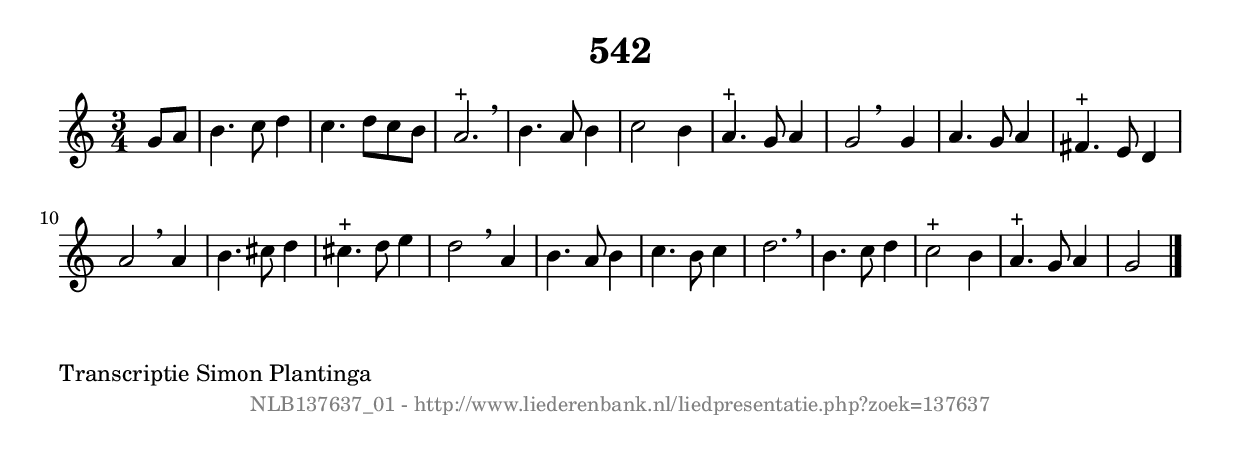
%
% produced by wce2krn 1.64 (7 June 2014)
%
\version"2.16"
#(append! paper-alist '(("long" . (cons (* 210 mm) (* 2000 mm)))))
#(set-default-paper-size "long")
sb = {\breathe}
mBreak = {\breathe }
bBreak = {\breathe }
x = {\once\override NoteHead #'style = #'cross }
gl=\glissando
itime={\override Staff.TimeSignature #'stencil = ##f }
ficta = {\once\set suggestAccidentals = ##t}
fine = {\once\override Score.RehearsalMark #'self-alignment-X = #1 \mark \markup {\italic{Fine}}}
dc = {\once\override Score.RehearsalMark #'self-alignment-X = #1 \mark \markup {\italic{D.C.}}}
dcf = {\once\override Score.RehearsalMark #'self-alignment-X = #1 \mark \markup {\italic{D.C. al Fine}}}
dcc = {\once\override Score.RehearsalMark #'self-alignment-X = #1 \mark \markup {\italic{D.C. al Coda}}}
ds = {\once\override Score.RehearsalMark #'self-alignment-X = #1 \mark \markup {\italic{D.S.}}}
dsf = {\once\override Score.RehearsalMark #'self-alignment-X = #1 \mark \markup {\italic{D.S. al Fine}}}
dsc = {\once\override Score.RehearsalMark #'self-alignment-X = #1 \mark \markup {\italic{D.S. al Coda}}}
pv = {\set Score.repeatCommands = #'((volta "1"))}
sv = {\set Score.repeatCommands = #'((volta "2"))}
tv = {\set Score.repeatCommands = #'((volta "3"))}
qv = {\set Score.repeatCommands = #'((volta "4"))}
xv = {\set Score.repeatCommands = #'((volta #f))}
\header{ tagline = ""
title = "542"
}
\score {{
\key g \mixolydian
\relative g'
{
\set melismaBusyProperties = #'()
\partial 32*8
\time 3/4
\tempo 4=120
\override Score.MetronomeMark #'transparent = ##t
\override Score.RehearsalMark #'break-visibility = #(vector #t #t #f)
g8 a8 | b4. c8 d4 | c4. d8 c8 b8 | a2.^"+" \sb | b4. a8 b4 | c2 b4 | a4.^"+" g8 a4 | g2 \bar ":|:" \bBreak
g4 | a4. g8 a4 | fis4.^"+" e8 d4 | a'2 \sb a4 | b4. cis8 d4 | cis4.^"+" d8 e4 | d2 \mBreak
a4 | b4. a8 b4 | c4. b8 c4 | d2. \sb | b4. c8 d4 | c2^"+" b4 | a4.^"+" g8 a4 | g2 \bar "|."
 }}
 \midi { }
 \layout {
            indent = 0.0\cm
}
}
\markup { \wordwrap-string #" 
Transcriptie Simon Plantinga
"}
\markup { \vspace #0 } \markup { \with-color #grey \fill-line { \center-column { \smaller "NLB137637_01 - http://www.liederenbank.nl/liedpresentatie.php?zoek=137637" } } }
